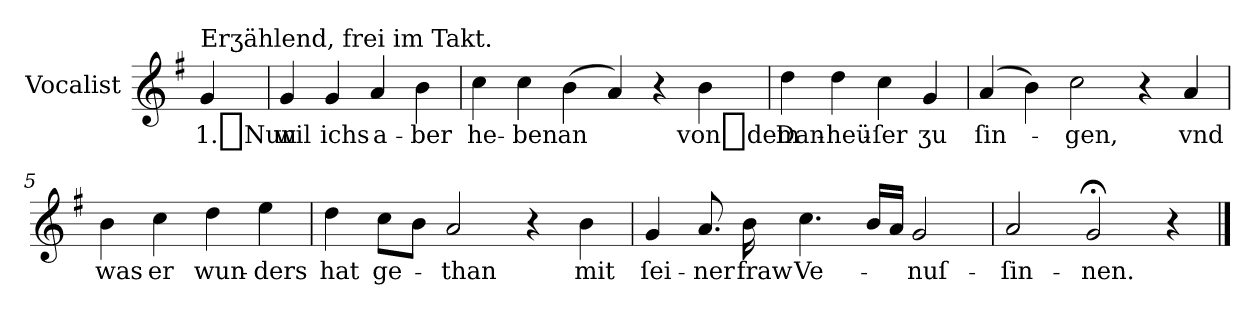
**kern	**text
*part1	*part1
*staff1	*staff1
*I"Vocalist	*
*k[f#]	*
*G:	*
=	=
!LO:TX:a:t=Erʒählend, frei im Takt.	!
4g	1._Nun
=1	=1
4g	wil
4g	ichs
4a	a-
4b	-ber
=2	=2
4cc	he-
4cc	-ben
(4b	an
4a)	.
4r	.
4b	von_dem
=3	=3
4dd	Dan-
4dd	-heü-
4cc	-ſer
4g	ʒu
=4	=4
(4a	ſin-
4b)	.
2cc	-gen,
4r	.
4a	vnd
=5	=5
4b	was
4cc	er
4dd	wun-
4ee	-ders
=6	=6
4dd	hat
8ccL	ge-
8bJ	.
2a	-than
4r	.
4b	mit
=7	=7
4g	ſei-
8.a	-ner
16b	fraw
4.cc	Ve-
16bLL	.
16aJJ	.
2g	-nuſ-
=8	=8
2a	-ſin-
2g;<	-nen.
4r	.
==	==
*-	*-
